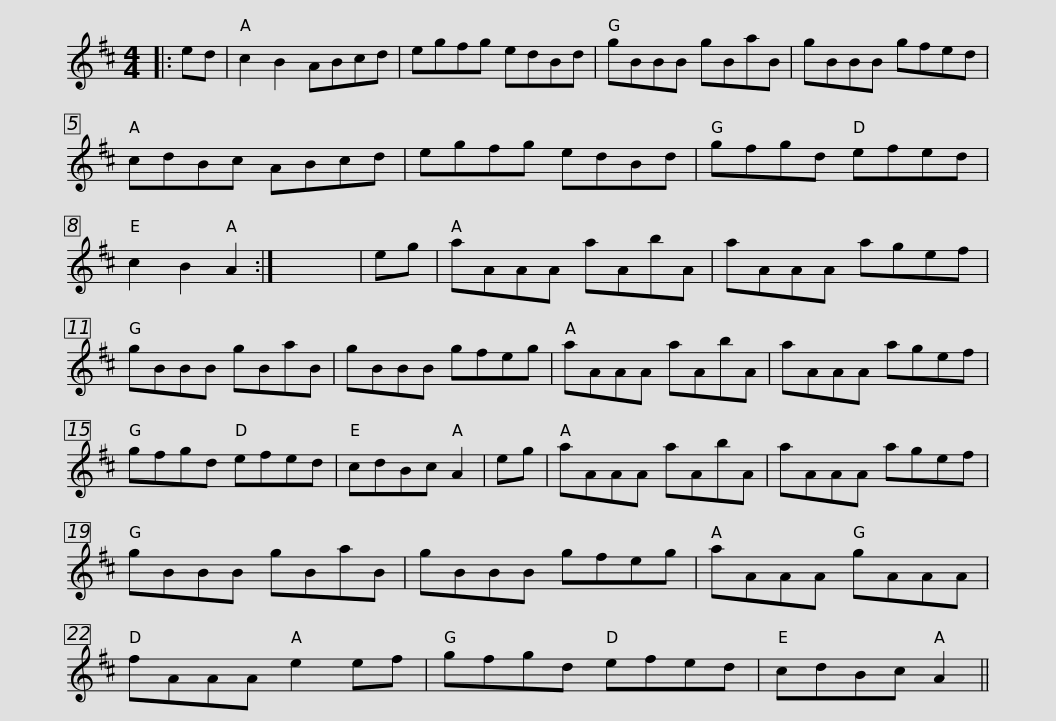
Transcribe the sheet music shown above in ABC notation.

X:1
L:1/8
M:4/4
I:linebreak $
K:D
V:1 treble
V:1
|: ed | c2 B2 ABcd | egfg edBd | gBBB gBaB | gBBB gfed | %5
 cdBc ABcd |$ egfg edBd | gfgd efed | c2 B2 A2 :| x8 | %10
 eg | aAAA aAbA | aAAA agef |$ gBBB gBaB | gBBB gfeg | %15
 aAAA aAbA | aAAA agef | gfgd efed | cdBc A2 |$ eg | %20
 aAAA aAbA | aAAA agef | gBBB gBaB | gBBB gfeg | aAAA gAAA |$ %25
 fAAA e2 ef | gfgd efed | cdBc A2 || %28
